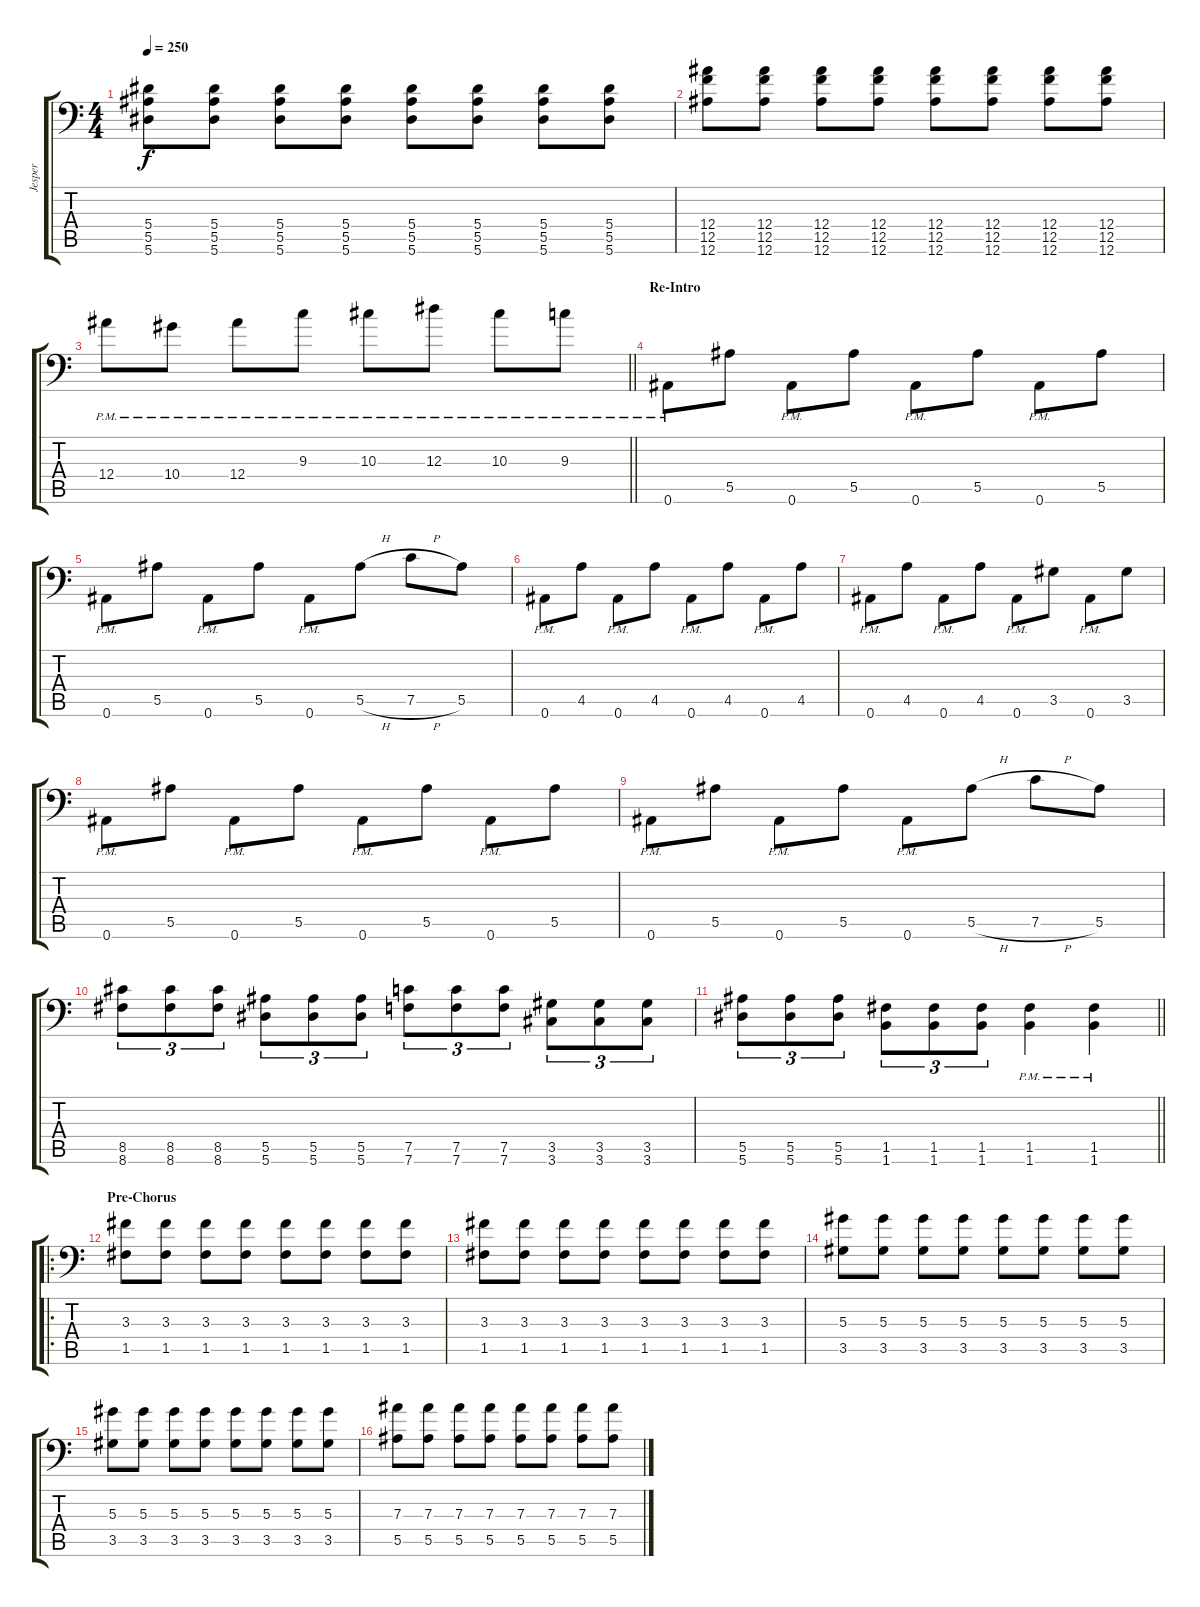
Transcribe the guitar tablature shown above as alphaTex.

\track ("Jesper" "Jesper") {instrument distortionguitar}
\staff {score tabs}
\tuning (C4 G3 Eb3 Bb2 F2 Bb1) {hide}
\ts (4 4)
\tempo 250
\clef f4
\ks c
(5.4 5.5 5.6).8{dy f} (5.4 5.5 5.6).8 (5.4 5.5 5.6).8 (5.4 5.5 5.6).8 (5.4 5.5 5.6).8 (5.4 5.5 5.6).8 (5.4 5.5 5.6).8 (5.4 5.5 5.6).8 |
(12.4 12.5 12.6).8 (12.4 12.5 12.6).8 (12.4 12.5 12.6).8 (12.4 12.5 12.6).8 (12.4 12.5 12.6).8 (12.4 12.5 12.6).8 (12.4 12.5 12.6).8 (12.4 12.5 12.6).8 |
\barLineRight lightlight
12.4{pm}.8 10.4{pm}.8 12.4{pm}.8 9.3{pm}.8 10.3{pm}.8 12.3{pm}.8 10.3{pm}.8 9.3{pm}.8 |
\section ("" "Re-Intro")
0.6{pm}.8 5.5.8 0.6{pm}.8 5.5.8 0.6{pm}.8 5.5.8 0.6{pm}.8 5.5.8 |
0.6{pm}.8 5.5.8 0.6{pm}.8 5.5.8 0.6{pm}.8 5.5{h}.8 7.5{h}.8 5.5.8 |
0.6{pm}.8 4.5.8 0.6{pm}.8 4.5.8 0.6{pm}.8 4.5.8 0.6{pm}.8 4.5.8 |
0.6{pm}.8 4.5.8 0.6{pm}.8 4.5.8 0.6{pm}.8 3.5.8 0.6{pm}.8 3.5.8 |
0.6{pm}.8 5.5.8 0.6{pm}.8 5.5.8 0.6{pm}.8 5.5.8 0.6{pm}.8 5.5.8 |
0.6{pm}.8 5.5.8 0.6{pm}.8 5.5.8 0.6{pm}.8 5.5{h}.8 7.5{h}.8 5.5.8 |
(8.5 8.6).8{tu (3 2)} (8.5 8.6).8{tu (3 2)} (8.5 8.6).8{tu (3 2)} (5.5 5.6).8{tu (3 2)} (5.5 5.6).8{tu (3 2)} (5.5 5.6).8{tu (3 2)} (7.5 7.6).8{tu (3 2)} (7.5 7.6).8{tu (3 2)} (7.5 7.6).8{tu (3 2)} (3.5 3.6).8{tu (3 2)} (3.5 3.6).8{tu (3 2)} (3.5 3.6).8{tu (3 2)} |
\barLineRight lightlight
(5.5 5.6).8{tu (3 2)} (5.5 5.6).8{tu (3 2)} (5.5 5.6).8{tu (3 2)} (1.5 1.6).8{tu (3 2)} (1.5 1.6).8{tu (3 2)} (1.5 1.6).8{tu (3 2)} (1.5{pm} 1.6{pm}).4 (1.5{pm} 1.6{pm}).4 |
\ro
\section ("" "Pre-Chorus")
(3.3 1.5).8 (3.3 1.5).8 (3.3 1.5).8 (3.3 1.5).8 (3.3 1.5).8 (3.3 1.5).8 (3.3 1.5).8 (3.3 1.5).8 |
(3.3 1.5).8 (3.3 1.5).8 (3.3 1.5).8 (3.3 1.5).8 (3.3 1.5).8 (3.3 1.5).8 (3.3 1.5).8 (3.3 1.5).8 |
(5.3 3.5).8 (5.3 3.5).8 (5.3 3.5).8 (5.3 3.5).8 (5.3 3.5).8 (5.3 3.5).8 (5.3 3.5).8 (5.3 3.5).8 |
(5.3 3.5).8 (5.3 3.5).8 (5.3 3.5).8 (5.3 3.5).8 (5.3 3.5).8 (5.3 3.5).8 (5.3 3.5).8 (5.3 3.5).8 |
(7.3 5.5).8 (7.3 5.5).8 (7.3 5.5).8 (7.3 5.5).8 (7.3 5.5).8 (7.3 5.5).8 (7.3 5.5).8 (7.3 5.5).8
